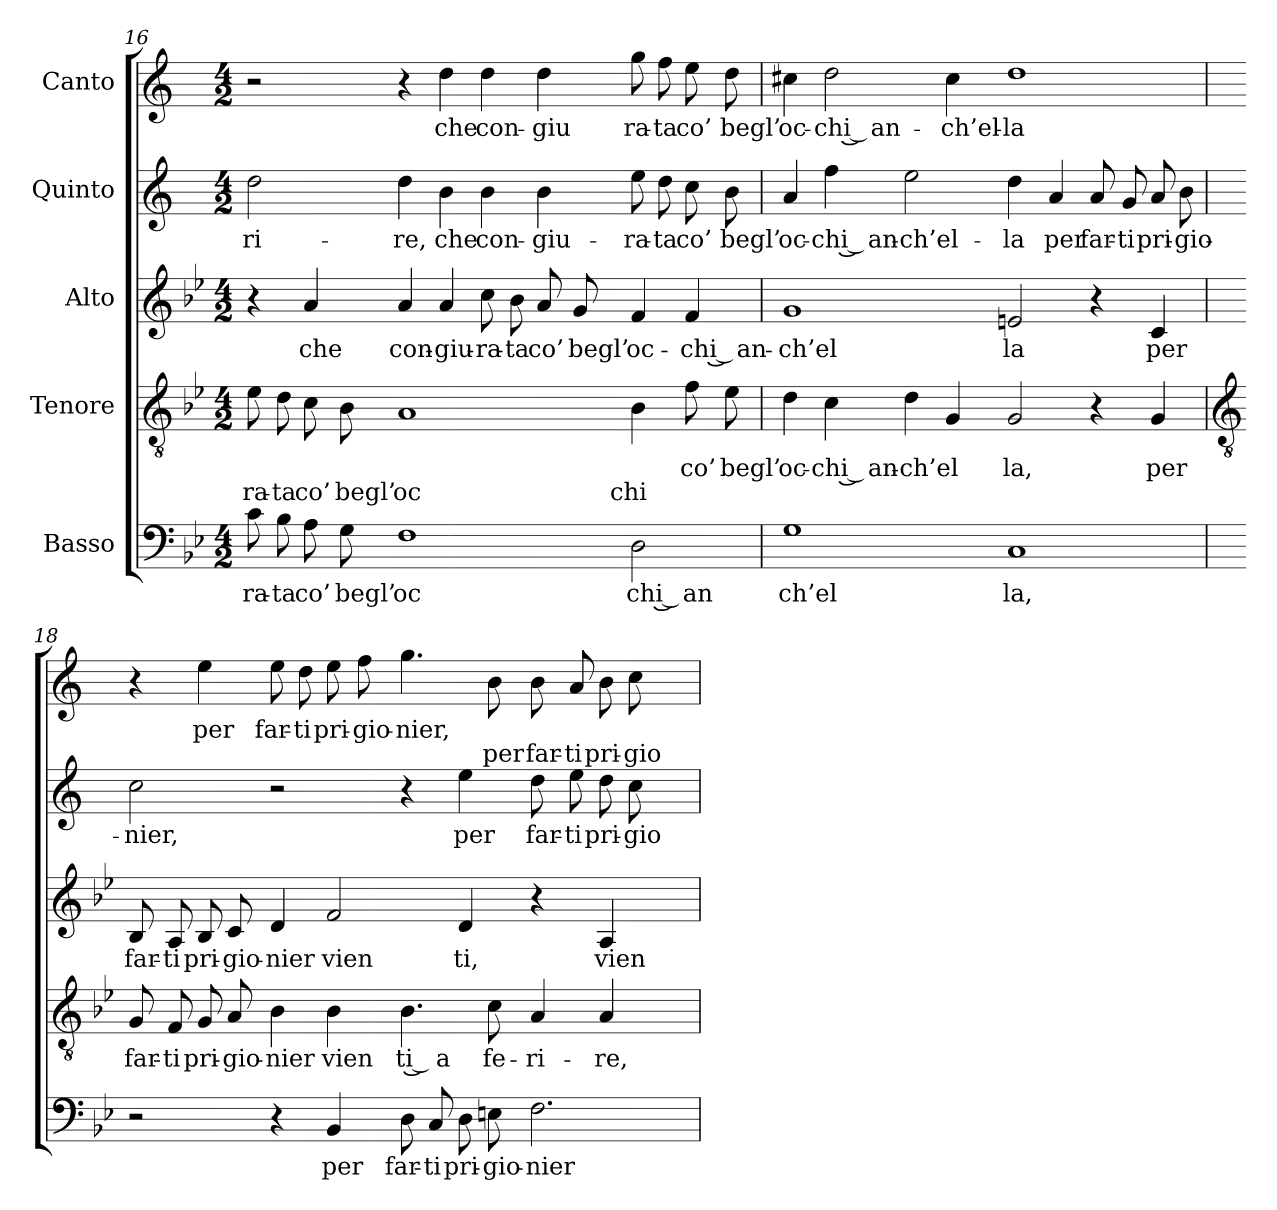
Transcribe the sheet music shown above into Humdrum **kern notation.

**kern	**text	**kern	**text	**text	**kern	**text	**kern	**text	**kern	**text	**text
*part5	*part5	*part4	*part4	*part4	*part3	*part3	*part2	*part2	*part1	*part1	*part1
*staff5	*staff5	*staff4	*staff4	*staff4	*staff3	*staff3	*staff2	*staff2	*staff1	*staff1	*staff1
*I"Basso	*	*I"Tenore	*	*	*I"Alto	*	*I"Quinto	*	*I"Canto	*	*
!!LO:LB:g=z
*clefF4	*	*clefGv2	*	*	*clefG2	*	*clefG2	*	*clefG2	*	*
*	*	*	*	*	*	*	*ITrd1c2	*	*ITrd1c2	*	*
*k[b-e-]	*	*k[b-e-]	*	*	*k[b-e-]	*	*k[b-e-]	*	*k[b-e-]	*	*
*B-:	*	*B-:	*	*	*B-:	*	*B-:	*	*B-:	*	*
*M4/2	*	*M4/2	*	*	*M4/2	*	*M4/2	*	*M4/2	*	*
=16	=16	=16	=16	=16	=16	=16	=16	=16	=16	=16	=16
!	!LO:LY:b	!	!	!LO:LY:b	!	!	!	!LO:LY:b	!	!	!
8c	-ra-	8e-	.	-ra-	4r	.	2cc	-ri-	2r	.	.
!	!LO:LY:b	!	!	!LO:LY:b	!	!	!	!	!	!	!
8B-	-ta	8d	.	-ta	.	.	.	.	.	.	.
!	!LO:LY:b	!	!	!LO:LY:b	!	!LO:LY:b	!	!	!	!	!
8A	co’	8c	.	co’	4a	che	.	.	.	.	.
!	!LO:LY:b	!	!	!LO:LY:b	!	!	!	!	!	!	!
8G	begl’	8B-	.	begl’	.	.	.	.	.	.	.
!	!LO:LY:b	!	!	!LO:LY:b	!	!LO:LY:b	!	!LO:LY:b	!	!	!
1F	oc	1A	.	oc	4a	con-	4cc	-re,	4r	.	.
!	!	!	!	!	!	!LO:LY:b	!	!LO:LY:b	!	!LO:LY:b	!
.	.	.	.	.	4a	-giu-	4a	che	4cc	che	.
!	!	!	!	!	!	!LO:LY:b	!	!LO:LY:b	!	!LO:LY:b	!
.	.	.	.	.	8cc	-ra-	4a	con-	4cc	con-	.
!	!	!	!	!	!	!LO:LY:b	!	!	!	!	!
.	.	.	.	.	8b-	-ta	.	.	.	.	.
!	!	!	!	!	!	!LO:LY:b	!	!LO:LY:b	!	!LO:LY:b	!
.	.	.	.	.	8a	co’	4a	-giu-	4cc	-giu	.
!	!	!	!	!	!	!LO:LY:b	!	!	!	!	!
.	.	.	.	.	8g	begl’	.	.	.	.	.
!	!LO:LY:b	!	!	!LO:LY:b	!	!LO:LY:b	!	!LO:LY:b	!	!LO:LY:b	!
2D	chi͜ an	4B-	.	chi	4f	oc-	8dd	-ra-	8ff	ra-	.
!	!	!	!	!	!	!	!	!LO:LY:b	!	!LO:LY:b	!
.	.	.	.	.	.	.	8cc	-ta	8ee-	-ta	.
!	!	!	!LO:LY:b	!	!	!LO:LY:b	!	!LO:LY:b	!	!LO:LY:b	!
.	.	8f	co’	.	4f	-chi͜ an-	8b-	co’	8dd	co’	.
!	!	!	!LO:LY:b	!	!	!	!	!LO:LY:b	!	!LO:LY:b	!
.	.	8e-	begl’	.	.	.	8a	begl’	8cc	begl’	.
=17	=17	=17	=17	=17	=17	=17	=17	=17	=17	=17	=17
!	!LO:LY:b	!	!LO:LY:b	!	!	!LO:LY:b	!	!LO:LY:b	!	!LO:LY:b	!
1G	ch’el	4d	oc-	.	1g	-ch’el	4g	oc-	4bn	oc-	.
!	!	!	!LO:LY:b	!	!	!	!	!LO:LY:b	!	!LO:LY:b	!
.	.	4c	-chi͜ an-	.	.	.	4ee-	-chi͜ an-	2cc	-chi͜ an-	.
!	!	!	!LO:LY:b	!	!	!	!	!LO:LY:b	!	!	!
.	.	4d	-ch’el	.	.	.	2dd	-ch’el-	.	.	.
!	!	!	!	!	!	!	!	!	!	!LO:LY:b	!
.	.	4G	.	.	.	.	.	.	4b	-ch’el-	.
!	!LO:LY:b	!	!LO:LY:b	!	!	!LO:LY:b	!	!LO:LY:b	!	!LO:LY:b	!
1C	la,	2G	la,	.	2en	la	4cc	-la	1cc	-la	.
!	!	!	!	!	!	!	!	!LO:LY:b	!	!	!
.	.	.	.	.	.	.	4g	per	.	.	.
!	!	!	!	!	!	!	!	!LO:LY:b	!	!	!
.	.	4r	.	.	4r	.	8g	far-	.	.	.
!	!	!	!	!	!	!	!	!LO:LY:b	!	!	!
.	.	.	.	.	.	.	8f	-ti	.	.	.
!	!	!	!LO:LY:b	!	!	!LO:LY:b	!	!LO:LY:b	!	!	!
.	.	4G	per	.	4c	per	8g	pri-	.	.	.
!	!	!	!	!	!	!	!	!LO:LY:b	!	!	!
.	.	.	.	.	.	.	8a	-gio-	.	.	.
!!LO:LB:g=z
=18	=18	=18	=18	=18	=18	=18	=18	=18	=18	=18	=18
*	*	*clefGv2	*	*	*	*	*	*	*	*	*
!	!	!	!LO:LY:b	!	!	!LO:LY:b	!	!LO:LY:b	!	!	!
2r	.	8G	far-	.	8B-	far-	2b-	-nier,	4r	.	.
!	!	!	!LO:LY:b	!	!	!LO:LY:b	!	!	!	!	!
.	.	8F	-ti	.	8A	-ti	.	.	.	.	.
!	!	!	!LO:LY:b	!	!	!LO:LY:b	!	!	!	!LO:LY:b	!
.	.	8G	pri-	.	8B-	pri-	.	.	4dd	per	.
!	!	!	!LO:LY:b	!	!	!LO:LY:b	!	!	!	!	!
.	.	8A	-gio-	.	8c	-gio-	.	.	.	.	.
!	!	!	!LO:LY:b	!	!	!LO:LY:b	!	!	!	!LO:LY:b	!
4r	.	4B-	-nier	.	4d	-nier	2r	.	8dd	far-	.
!	!	!	!	!	!	!	!	!	!	!LO:LY:b	!
.	.	.	.	.	.	.	.	.	8cc	-ti	.
!	!LO:LY:b	!	!LO:LY:b	!	!	!LO:LY:b	!	!	!	!LO:LY:b	!
4BB-	per	4B-	vien	.	2f	vien	.	.	8dd	pri-	.
!	!	!	!	!	!	!	!	!	!	!LO:LY:b	!
.	.	.	.	.	.	.	.	.	8ee-	-gio-	.
!	!LO:LY:b	!	!LO:LY:b	!	!	!	!	!	!	!LO:LY:b	!
8D	far-	4.B-	ti͜ a	.	.	.	4r	.	4.ff	-nier,	.
!	!LO:LY:b	!	!	!	!	!	!	!	!	!	!
8C	-ti	.	.	.	.	.	.	.	.	.	.
!	!LO:LY:b	!	!	!	!	!LO:LY:b	!	!LO:LY:b	!	!	!
8D	pri-	.	.	.	4d	ti,	4dd	per	.	.	.
!	!LO:LY:b	!	!LO:LY:b	!	!	!	!	!	!	!	!LO:LY:b
8En	-gio-	8c	fe-	.	.	.	.	.	8a	.	per
!	!LO:LY:b	!	!LO:LY:b	!	!	!	!	!LO:LY:b	!	!	!LO:LY:b
2.F	-nier	4A	-ri-	.	4r	.	8cc	far-	8a	.	far-
!	!	!	!	!	!	!	!	!LO:LY:b	!	!	!LO:LY:b
.	.	.	.	.	.	.	8dd	-ti	8g	.	-ti
!	!	!	!LO:LY:b	!	!	!LO:LY:b	!	!LO:LY:b	!	!	!LO:LY:b
.	.	4A	-re,	.	4A	vien	8cc	pri-	8a	.	pri-
!	!	!	!	!	!	!	!	!LO:LY:b	!	!	!LO:LY:b
.	.	.	.	.	.	.	8b-	-gio-	8b-	.	-gio-
.	.	4ryy	.	.	4ryy	.	4ryy	.	4ryy	.	.
=	=	=	=	=	=	=	=	=	=	=	=
*-	*-	*-	*-	*-	*-	*-	*-	*-	*-	*-	*-
